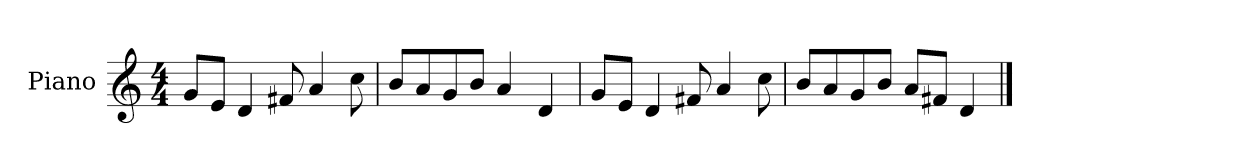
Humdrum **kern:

**kern
*part1
*staff1
*I"Piano
*I'P-no
*clefG2
*k[]
*M4/4
*MM90
=1
8g/L
8e/J
4d/
8f#X/
4a/
8cc\
=2
8b/L
8a/
8g/
8b/J
4a/
4d/
=3
8g/L
8e/J
4d/
8f#X/
4a/
8cc\
=4
8b/L
8a/
8g/
8b/J
8a/L
8f#X/J
4d/
==
*-
